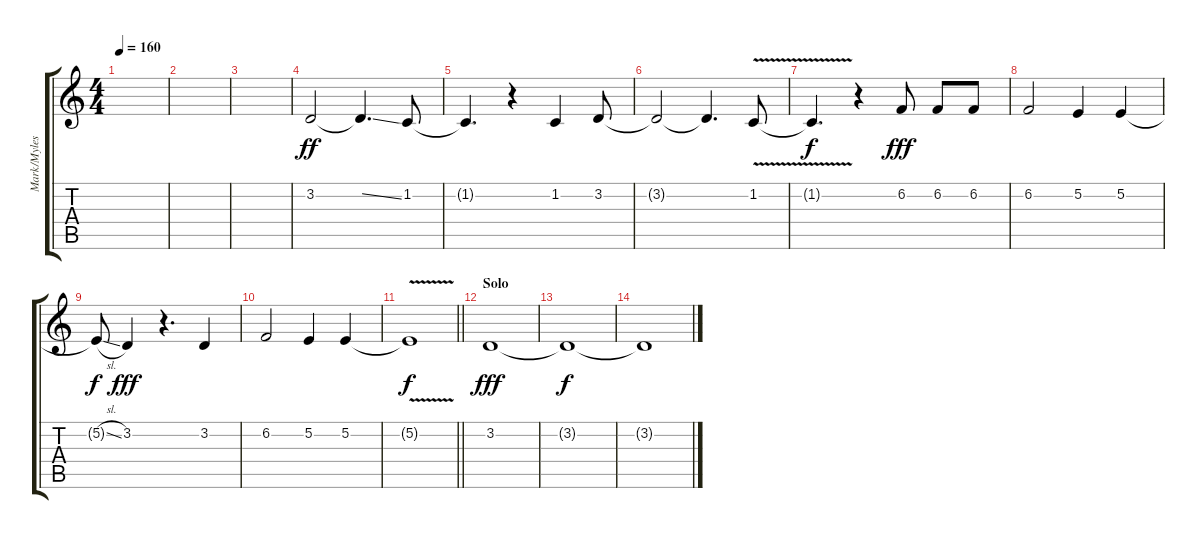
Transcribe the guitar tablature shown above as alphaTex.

\track ("Mark/Myles [Backup Vocals]" "Mark/Myles") {instrument harmonica}
\staff {score tabs}
\tuning (E4 B3 G3 D3 A2 E2) {hide}
\ts (4 4)
\tempo 160
\clef g2
\ks c
|
|
|
3.2.2{dy ff} 3.2{ss t}.4{d} 1.2.8 |
1.2{t}.4{d} r.4 1.2.4 3.2.8 |
3.2{t}.2 3.2{t}.4{d} 1.2{v}.8 |
1.2{t}.4{d dy f} r.4 6.2.8{dy fff} 6.2.8 6.2.8 |
6.2.2 5.2.4 5.2.4 |
5.2{sl t}.8{dy f} 3.2.4{dy fff} r.4{d} 3.2.4 |
6.2.2 5.2.4 5.2.4 |
\barLineRight lightlight
5.2{v t}.1{dy f} |
\section ("" "Solo")
3.2.1{dy fff} |
3.2{t}.1{dy f} |
3.2{t}.1
